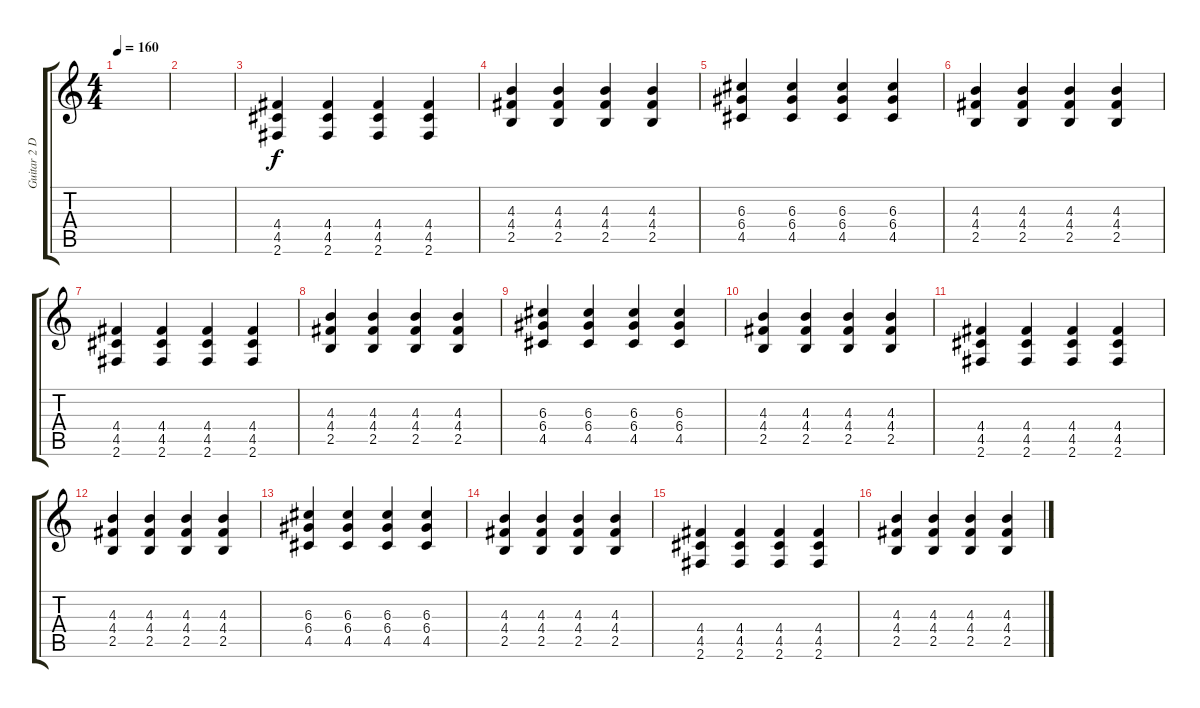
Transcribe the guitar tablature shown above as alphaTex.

\track ("Guitar 2 Disto" "Guitar 2 D") {instrument distortionguitar}
\staff {score tabs}
\tuning (E4 B3 G3 D3 A2 E2) {hide}
\ts (4 4)
\tempo 160
\clef g2
\ks c
|
|
(4.4 4.5 2.6).4{instrument distortionguitar} (4.4 4.5 2.6).4 (4.4 4.5 2.6).4 (4.4 4.5 2.6).4 |
(4.3 4.4 2.5).4 (4.3 4.4 2.5).4 (4.3 4.4 2.5).4 (4.3 4.4 2.5).4 |
(6.3 6.4 4.5).4 (6.3 6.4 4.5).4 (6.3 6.4 4.5).4 (6.3 6.4 4.5).4 |
(4.3 4.4 2.5).4 (4.3 4.4 2.5).4 (4.3 4.4 2.5).4 (4.3 4.4 2.5).4 |
(4.4 4.5 2.6).4{instrument distortionguitar} (4.4 4.5 2.6).4 (4.4 4.5 2.6).4 (4.4 4.5 2.6).4 |
(4.3 4.4 2.5).4 (4.3 4.4 2.5).4 (4.3 4.4 2.5).4 (4.3 4.4 2.5).4 |
(6.3 6.4 4.5).4 (6.3 6.4 4.5).4 (6.3 6.4 4.5).4 (6.3 6.4 4.5).4 |
(4.3 4.4 2.5).4 (4.3 4.4 2.5).4 (4.3 4.4 2.5).4 (4.3 4.4 2.5).4 |
(4.4 4.5 2.6).4{instrument distortionguitar} (4.4 4.5 2.6).4 (4.4 4.5 2.6).4 (4.4 4.5 2.6).4 |
(4.3 4.4 2.5).4 (4.3 4.4 2.5).4 (4.3 4.4 2.5).4 (4.3 4.4 2.5).4 |
(6.3 6.4 4.5).4 (6.3 6.4 4.5).4 (6.3 6.4 4.5).4 (6.3 6.4 4.5).4 |
(4.3 4.4 2.5).4 (4.3 4.4 2.5).4 (4.3 4.4 2.5).4 (4.3 4.4 2.5).4 |
(4.4 4.5 2.6).4{instrument distortionguitar} (4.4 4.5 2.6).4 (4.4 4.5 2.6).4 (4.4 4.5 2.6).4 |
(4.3 4.4 2.5).4 (4.3 4.4 2.5).4 (4.3 4.4 2.5).4 (4.3 4.4 2.5).4
